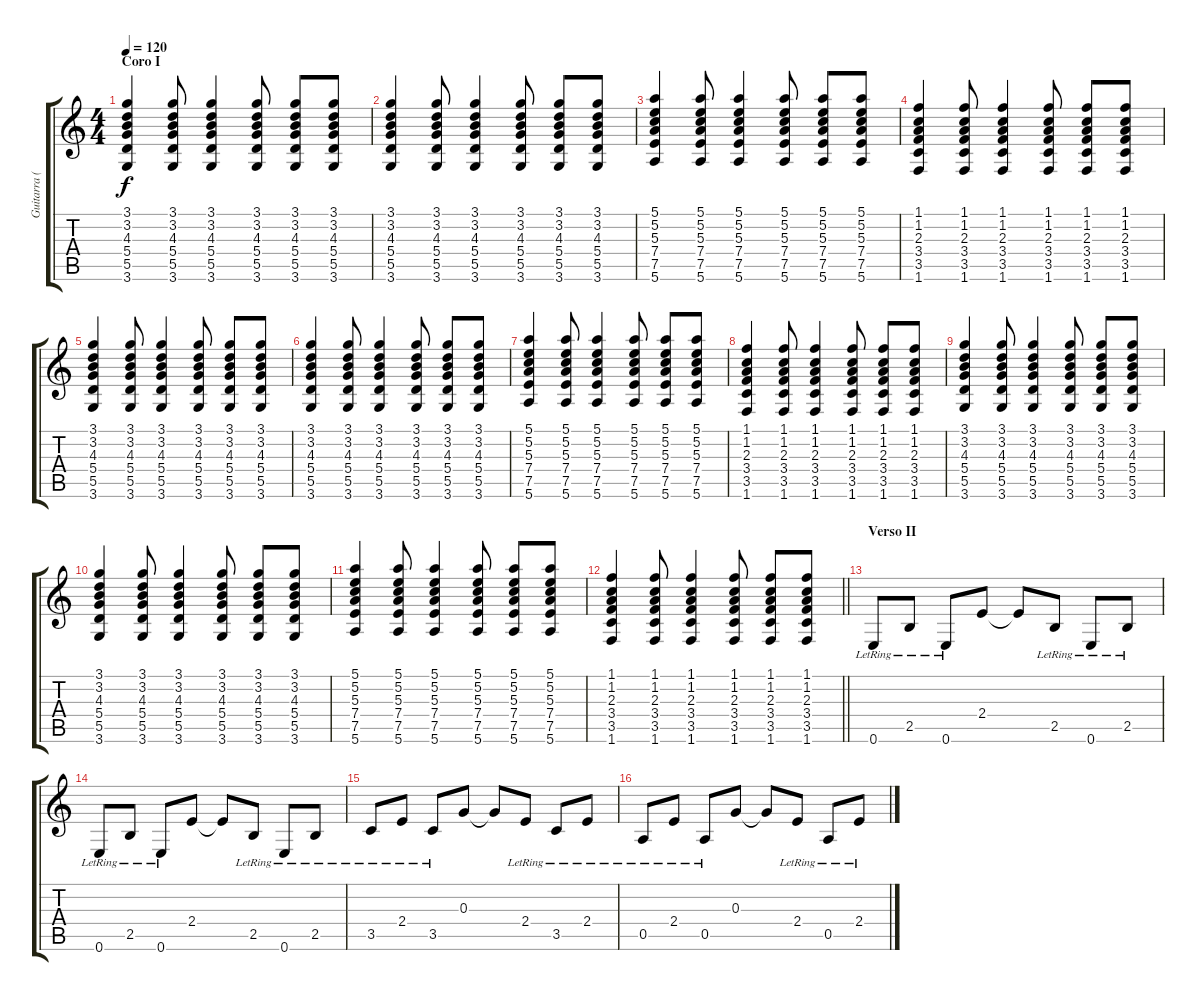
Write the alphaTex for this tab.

\track ("Guitarra (Chavin)" "Guitarra (") {instrument overdrivenguitar}
\staff {score tabs}
\tuning (E4 B3 G3 D3 A2 E2) {hide}
\ts (4 4)
\section ("" "Coro I")
\tempo 120
\clef g2
\ks c
(3.1 3.2 4.3 5.4 5.5 3.6).4{dy f} (3.1 3.2 4.3 5.4 5.5 3.6).8 (3.1 3.2 4.3 5.4 5.5 3.6).4 (3.1 3.2 4.3 5.4 5.5 3.6).8 (3.1 3.2 4.3 5.4 5.5 3.6).8 (3.1 3.2 4.3 5.4 5.5 3.6).8 |
(3.1 3.2 4.3 5.4 5.5 3.6).4 (3.1 3.2 4.3 5.4 5.5 3.6).8 (3.1 3.2 4.3 5.4 5.5 3.6).4 (3.1 3.2 4.3 5.4 5.5 3.6).8 (3.1 3.2 4.3 5.4 5.5 3.6).8 (3.1 3.2 4.3 5.4 5.5 3.6).8 |
(5.1 5.2 5.3 7.4 7.5 5.6).4 (5.1 5.2 5.3 7.4 7.5 5.6).8 (5.1 5.2 5.3 7.4 7.5 5.6).4 (5.1 5.2 5.3 7.4 7.5 5.6).8 (5.1 5.2 5.3 7.4 7.5 5.6).8 (5.1 5.2 5.3 7.4 7.5 5.6).8 |
(1.1 1.2 2.3 3.4 3.5 1.6).4 (1.1 1.2 2.3 3.4 3.5 1.6).8 (1.1 1.2 2.3 3.4 3.5 1.6).4 (1.1 1.2 2.3 3.4 3.5 1.6).8 (1.1 1.2 2.3 3.4 3.5 1.6).8 (1.1 1.2 2.3 3.4 3.5 1.6).8 |
(3.1 3.2 4.3 5.4 5.5 3.6).4 (3.1 3.2 4.3 5.4 5.5 3.6).8 (3.1 3.2 4.3 5.4 5.5 3.6).4 (3.1 3.2 4.3 5.4 5.5 3.6).8 (3.1 3.2 4.3 5.4 5.5 3.6).8 (3.1 3.2 4.3 5.4 5.5 3.6).8 |
(3.1 3.2 4.3 5.4 5.5 3.6).4 (3.1 3.2 4.3 5.4 5.5 3.6).8 (3.1 3.2 4.3 5.4 5.5 3.6).4 (3.1 3.2 4.3 5.4 5.5 3.6).8 (3.1 3.2 4.3 5.4 5.5 3.6).8 (3.1 3.2 4.3 5.4 5.5 3.6).8 |
(5.1 5.2 5.3 7.4 7.5 5.6).4 (5.1 5.2 5.3 7.4 7.5 5.6).8 (5.1 5.2 5.3 7.4 7.5 5.6).4 (5.1 5.2 5.3 7.4 7.5 5.6).8 (5.1 5.2 5.3 7.4 7.5 5.6).8 (5.1 5.2 5.3 7.4 7.5 5.6).8 |
(1.1 1.2 2.3 3.4 3.5 1.6).4 (1.1 1.2 2.3 3.4 3.5 1.6).8 (1.1 1.2 2.3 3.4 3.5 1.6).4 (1.1 1.2 2.3 3.4 3.5 1.6).8 (1.1 1.2 2.3 3.4 3.5 1.6).8 (1.1 1.2 2.3 3.4 3.5 1.6).8 |
(3.1 3.2 4.3 5.4 5.5 3.6).4 (3.1 3.2 4.3 5.4 5.5 3.6).8 (3.1 3.2 4.3 5.4 5.5 3.6).4 (3.1 3.2 4.3 5.4 5.5 3.6).8 (3.1 3.2 4.3 5.4 5.5 3.6).8 (3.1 3.2 4.3 5.4 5.5 3.6).8 |
(3.1 3.2 4.3 5.4 5.5 3.6).4 (3.1 3.2 4.3 5.4 5.5 3.6).8 (3.1 3.2 4.3 5.4 5.5 3.6).4 (3.1 3.2 4.3 5.4 5.5 3.6).8 (3.1 3.2 4.3 5.4 5.5 3.6).8 (3.1 3.2 4.3 5.4 5.5 3.6).8 |
(5.1 5.2 5.3 7.4 7.5 5.6).4 (5.1 5.2 5.3 7.4 7.5 5.6).8 (5.1 5.2 5.3 7.4 7.5 5.6).4 (5.1 5.2 5.3 7.4 7.5 5.6).8 (5.1 5.2 5.3 7.4 7.5 5.6).8 (5.1 5.2 5.3 7.4 7.5 5.6).8 |
\barLineRight lightlight
(1.1 1.2 2.3 3.4 3.5 1.6).4 (1.1 1.2 2.3 3.4 3.5 1.6).8 (1.1 1.2 2.3 3.4 3.5 1.6).4 (1.1 1.2 2.3 3.4 3.5 1.6).8 (1.1 1.2 2.3 3.4 3.5 1.6).8 (1.1 1.2 2.3 3.4 3.5 1.6).8 |
\section ("" "Verso II")
0.6{lr}.8{volume 13 balance 16 instrument electricguitarclean} 2.5{lr}.8 0.6{lr}.8 2.4.8 2.4{t}.8 2.5{lr}.8 0.6{lr}.8 2.5{lr}.8 |
0.6{lr}.8 2.5{lr}.8 0.6{lr}.8 2.4.8 2.4{t}.8 2.5{lr}.8 0.6{lr}.8 2.5{lr}.8 |
3.5{lr}.8 2.4{lr}.8 3.5{lr}.8 0.3.8 0.3{t}.8 2.4{lr}.8 3.5{lr}.8 2.4{lr}.8 |
0.5{lr}.8 2.4{lr}.8 0.5{lr}.8 0.3.8 0.3{t}.8 2.4{lr}.8 0.5{lr}.8 2.4{lr}.8
